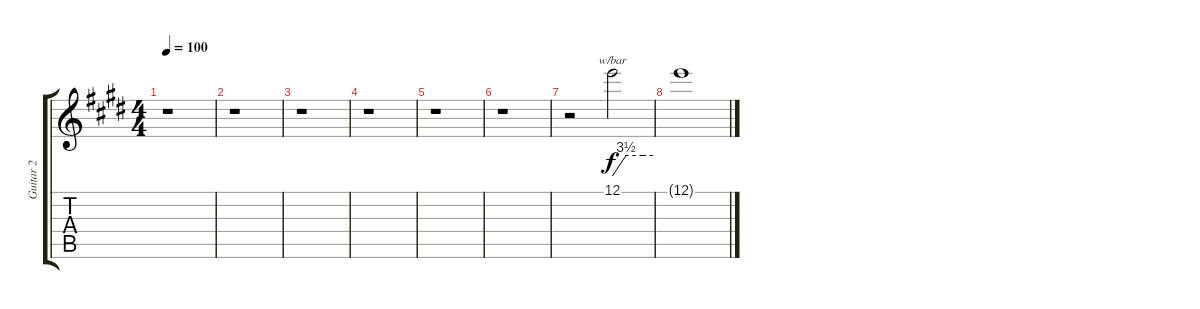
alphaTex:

\track ("Guitar 2" "Guitar 2") {instrument distortionguitar}
\staff {score tabs}
\tuning (E4 B3 G3 D3 A2 E2) {hide}
\ts (4 4)
\tempo 100
\clef g2
\ks e
r.1{dy f} |
r.1 |
r.1 |
r.1 |
r.1 |
r.1 |
r.2 12.1.2{tbe (custom default 0 0 20 14 45 14 60 14) instrument electricguitarjazz} |
12.1{t}.1
